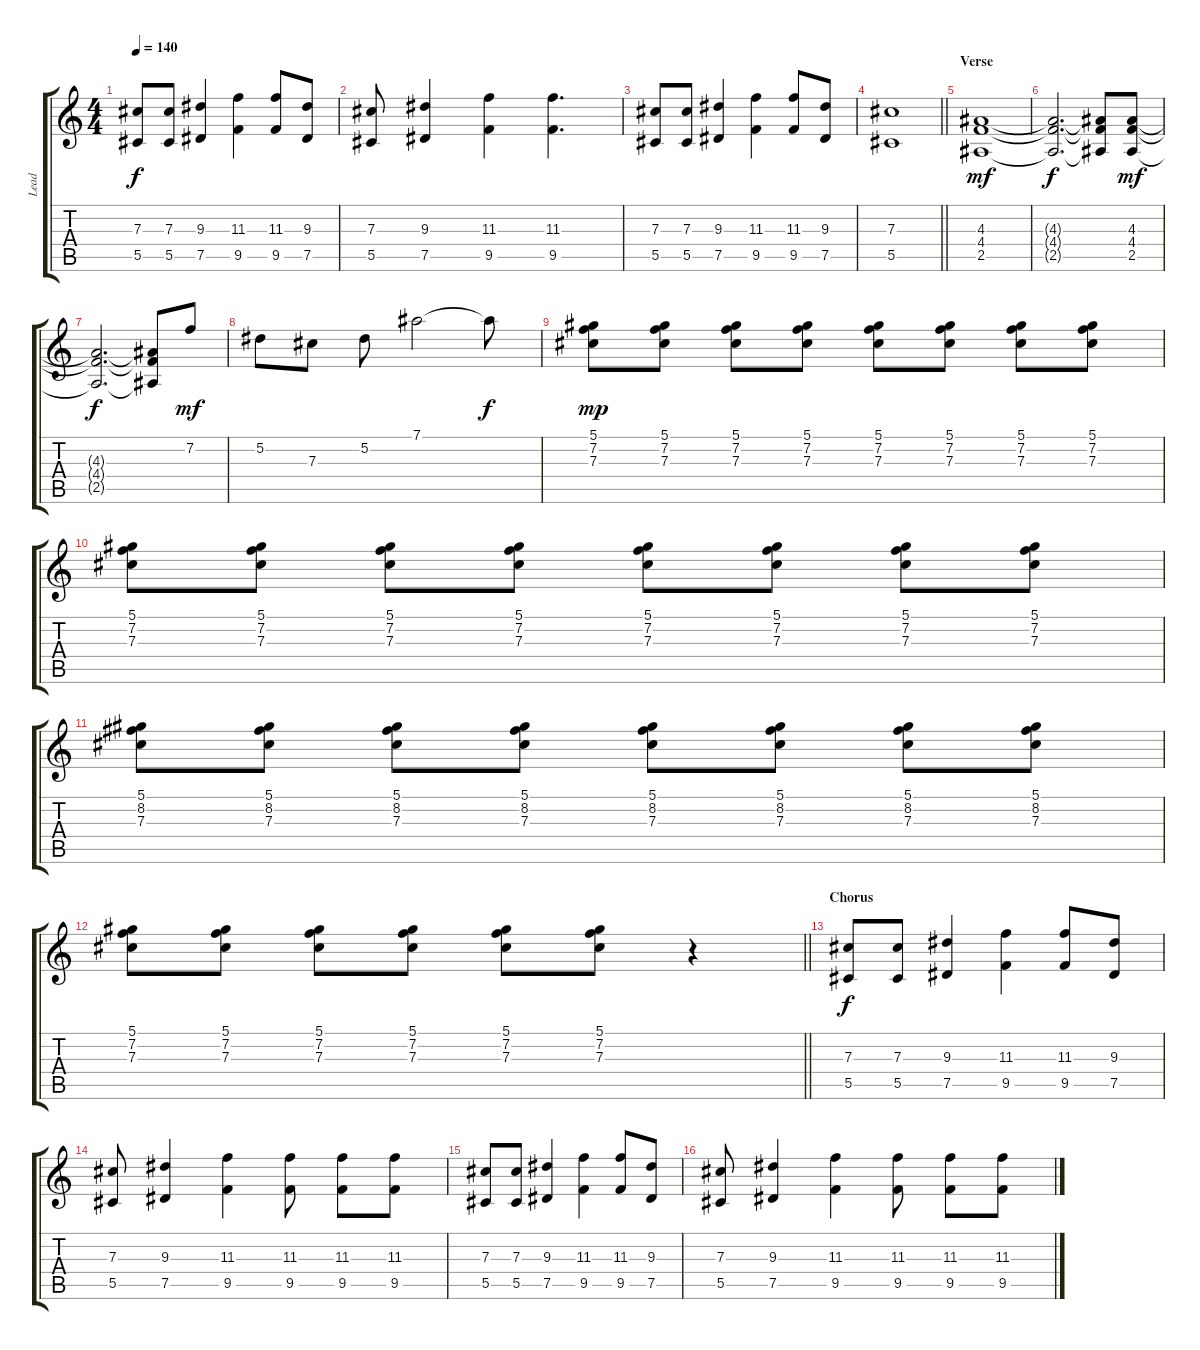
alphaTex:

\track ("Lead" "Lead") {instrument overdrivenguitar}
\staff {score tabs}
\tuning (Eb4 Bb3 Gb3 Db3 Ab2 Db2) {hide}
\ts (4 4)
\tempo 140
\clef g2
\ks c
(7.3 5.5).8{dy f volume 13 instrument overdrivenguitar} (7.3 5.5).8 (9.3 7.5).4 (11.3 9.5).4 (11.3 9.5).8 (9.3 7.5).8 |
(7.3 5.5).8 (9.3 7.5).4 (11.3 9.5).4 (11.3 9.5).4{d} |
(7.3 5.5).8 (7.3 5.5).8 (9.3 7.5).4 (11.3 9.5).4 (11.3 9.5).8 (9.3 7.5).8 |
\barLineRight lightlight
(7.3 5.5).1 |
\section ("" "Verse")
(4.3 4.4 2.5).1{dy mf instrument overdrivenguitar} |
(4.3{t} 4.4{t} 2.5{t}).2{d dy f} (4.3{t} 4.4{t} 2.5{t}).8 (4.3 4.4 2.5).8{dy mf} |
(4.3{t} 4.4{t} 2.5{t}).2{d dy f} (4.3{t} 4.4{t} 2.5{t}).8 7.2.8{dy mf} |
5.2.8 7.3.8 5.2.8 7.1.2 7.1{t}.8{dy f} |
(5.1 7.2 7.3).8{dy mp} (5.1 7.2 7.3).8 (5.1 7.2 7.3).8 (5.1 7.2 7.3).8 (5.1 7.2 7.3).8 (5.1 7.2 7.3).8 (5.1 7.2 7.3).8 (5.1 7.2 7.3).8 |
(5.1 7.2 7.3).8 (5.1 7.2 7.3).8 (5.1 7.2 7.3).8 (5.1 7.2 7.3).8 (5.1 7.2 7.3).8 (5.1 7.2 7.3).8 (5.1 7.2 7.3).8 (5.1 7.2 7.3).8 |
(5.1 8.2 7.3).8 (5.1 8.2 7.3).8 (5.1 8.2 7.3).8 (5.1 8.2 7.3).8 (5.1 8.2 7.3).8 (5.1 8.2 7.3).8 (5.1 8.2 7.3).8 (5.1 8.2 7.3).8 |
\barLineRight lightlight
(5.1 7.2 7.3).8 (5.1 7.2 7.3).8 (5.1 7.2 7.3).8 (5.1 7.2 7.3).8 (5.1 7.2 7.3).8 (5.1 7.2 7.3).8 r.4 |
\section ("" "Chorus")
(7.3 5.5).8{dy f volume 13 instrument overdrivenguitar} (7.3 5.5).8 (9.3 7.5).4 (11.3 9.5).4 (11.3 9.5).8 (9.3 7.5).8 |
(7.3 5.5).8 (9.3 7.5).4 (11.3 9.5).4 (11.3 9.5).8 (11.3 9.5).8 (11.3 9.5).8 |
(7.3 5.5).8 (7.3 5.5).8 (9.3 7.5).4 (11.3 9.5).4 (11.3 9.5).8 (9.3 7.5).8 |
(7.3 5.5).8 (9.3 7.5).4 (11.3 9.5).4 (11.3 9.5).8 (11.3 9.5).8 (11.3 9.5).8
